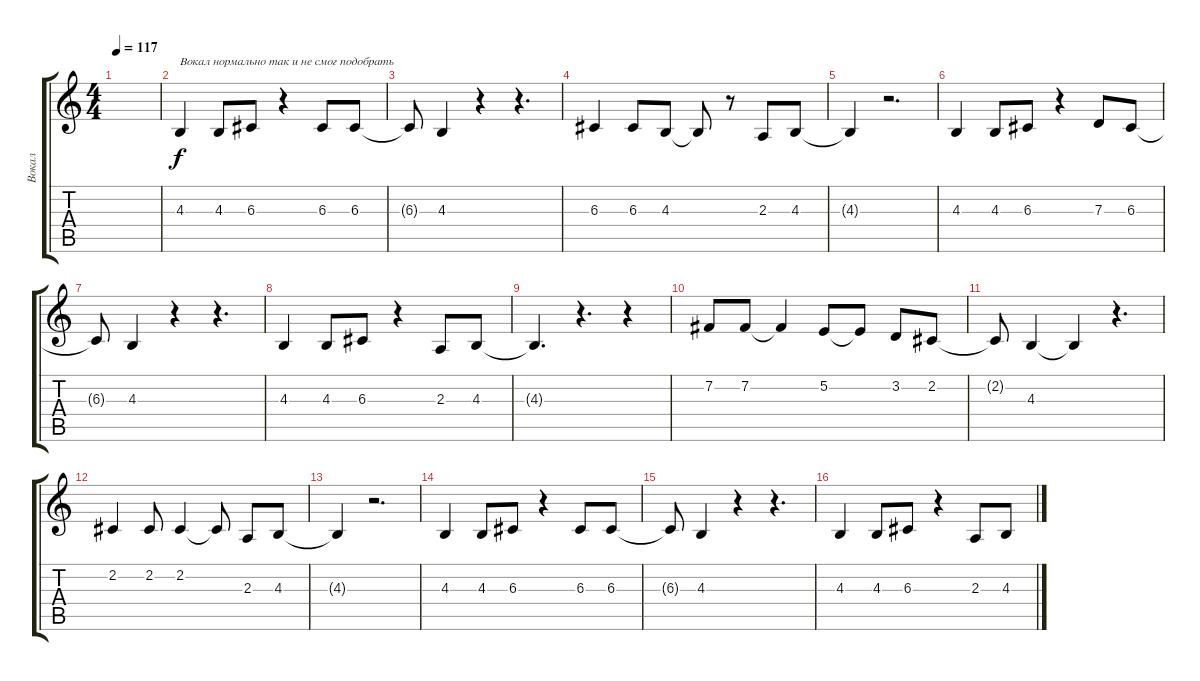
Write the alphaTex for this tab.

\track ("Вокал" "Вокал") {instrument altosax}
\staff {score tabs}
\tuning (E4 B3 G3 D3 A2 E2) {hide}
\ts (4 4)
\tempo 117
\clef g2
\ks c
|
4.3.4{txt "Вокал нормально так и не смог подобрать"} 4.3.8 6.3.8 r.4 6.3.8 6.3.8 |
6.3{t}.8 4.3.4 r.4 r.4{d} |
6.3.4 6.3.8 4.3.8 4.3{t}.8 r.8 2.3.8 4.3.8 |
4.3{t}.4 r.2{d} |
4.3.4 4.3.8 6.3.8 r.4 7.3.8 6.3.8 |
6.3{t}.8 4.3.4 r.4 r.4{d} |
4.3.4 4.3.8 6.3.8 r.4 2.3.8 4.3.8 |
4.3{t}.4{d} r.4{d} r.4 |
7.2.8 7.2.8 7.2{t}.4 5.2.8 5.2{t}.8 3.2.8 2.2.8 |
2.2{t}.8 4.3.4 4.3{t}.4 r.4{d} |
2.2.4 2.2.8 2.2.4 2.2{t}.8 2.3.8 4.3.8 |
4.3{t}.4 r.2{d} |
4.3.4 4.3.8 6.3.8 r.4 6.3.8 6.3.8 |
6.3{t}.8 4.3.4 r.4 r.4{d} |
4.3.4 4.3.8 6.3.8 r.4 2.3.8 4.3.8
